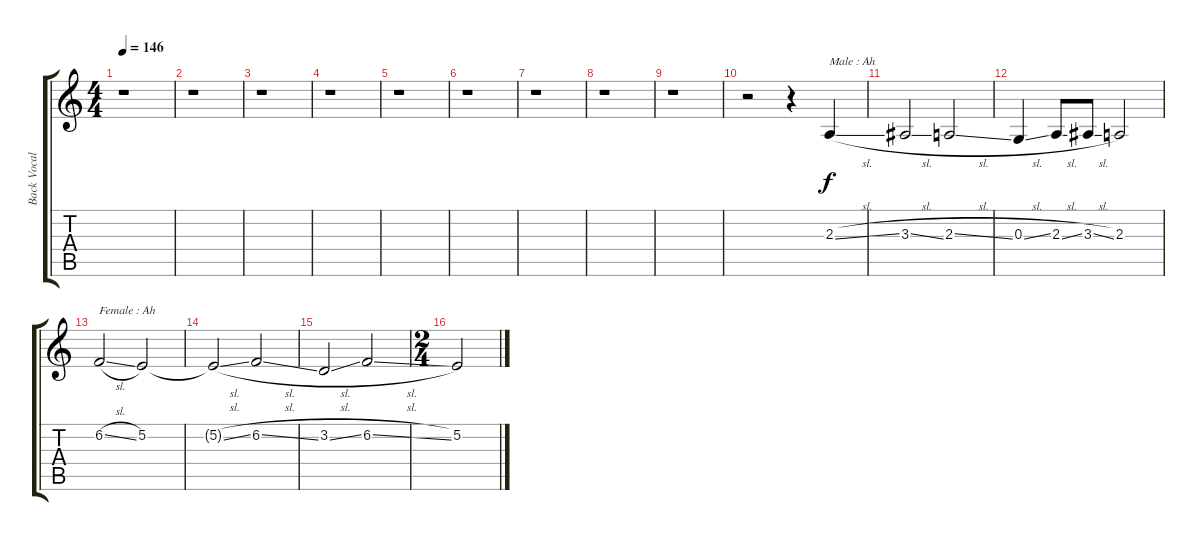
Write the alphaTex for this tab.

\track ("Back Vocal" "Back Vocal") {instrument voiceoohs}
\staff {score tabs}
\tuning (E4 B3 G3 D3 A2 D2) {hide}
\ts (4 4)
\tempo 146
\clef g2
\ks c
r.1{dy f} |
r.1 |
r.1 |
r.1 |
r.1 |
r.1 |
r.1 |
r.1 |
r.1 |
r.2 r.4 2.3{sl}.4{txt "Male : Ah" instrument choiraahs} |
3.3{sl}.2 2.3{sl}.2 |
0.3{sl}.4 2.3{sl}.8 3.3{sl}.8 2.3.2 |
6.2{sl}.2{txt "Female : Ah"} 5.2.2 |
5.2{sl t}.2 6.2{sl}.2 |
3.2{sl}.2 6.2{sl}.2 |
\ts (2 4)
5.2.2
